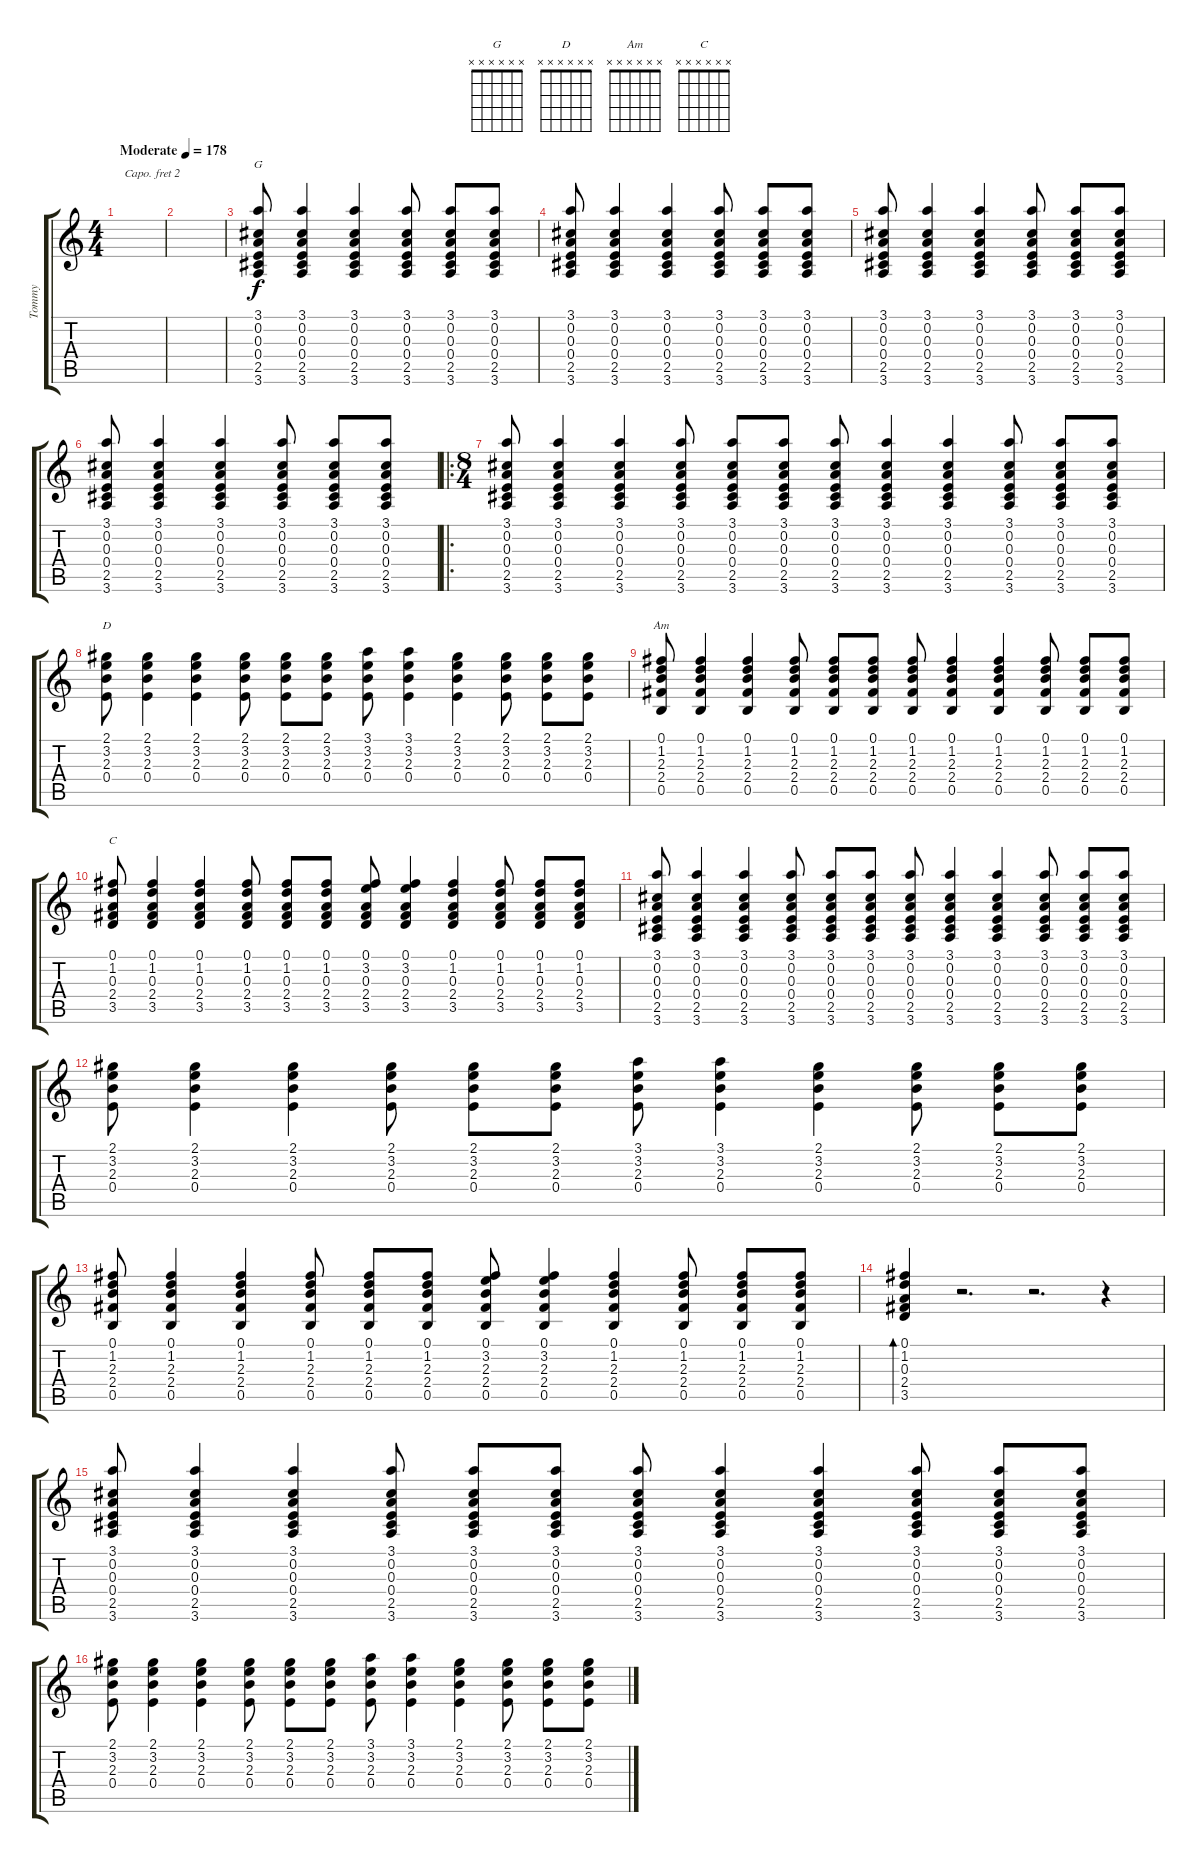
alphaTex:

\track ("Tommy" "Tommy") {instrument acousticguitarsteel}
\staff {score tabs}
\capo 2
\tuning (E4 B3 G3 D3 A2 E2) {hide}
\chord ("G" x x x x x x)
\chord ("D" x x x x x x)
\chord ("Am" x x x x x x)
\chord ("C" x x x x x x)
\ts (4 4)
\tempo (178 "Moderate")
\clef g2
\ks c
|
|
(3.1 0.2 0.3 0.4 2.5 3.6).8{ch "G"} (3.1 0.2 0.3 0.4 2.5 3.6).4 (3.1 0.2 0.3 0.4 2.5 3.6).4 (3.1 0.2 0.3 0.4 2.5 3.6).8 (3.1 0.2 0.3 0.4 2.5 3.6).8 (3.1 0.2 0.3 0.4 2.5 3.6).8 |
(3.1 0.2 0.3 0.4 2.5 3.6).8 (3.1 0.2 0.3 0.4 2.5 3.6).4 (3.1 0.2 0.3 0.4 2.5 3.6).4 (3.1 0.2 0.3 0.4 2.5 3.6).8 (3.1 0.2 0.3 0.4 2.5 3.6).8 (3.1 0.2 0.3 0.4 2.5 3.6).8 |
(3.1 0.2 0.3 0.4 2.5 3.6).8 (3.1 0.2 0.3 0.4 2.5 3.6).4 (3.1 0.2 0.3 0.4 2.5 3.6).4 (3.1 0.2 0.3 0.4 2.5 3.6).8 (3.1 0.2 0.3 0.4 2.5 3.6).8 (3.1 0.2 0.3 0.4 2.5 3.6).8 |
(3.1 0.2 0.3 0.4 2.5 3.6).8 (3.1 0.2 0.3 0.4 2.5 3.6).4 (3.1 0.2 0.3 0.4 2.5 3.6).4 (3.1 0.2 0.3 0.4 2.5 3.6).8 (3.1 0.2 0.3 0.4 2.5 3.6).8 (3.1 0.2 0.3 0.4 2.5 3.6).8 |
\ro
\ts (8 4)
(3.1 0.2 0.3 0.4 2.5 3.6).8 (3.1 0.2 0.3 0.4 2.5 3.6).4 (3.1 0.2 0.3 0.4 2.5 3.6).4 (3.1 0.2 0.3 0.4 2.5 3.6).8 (3.1 0.2 0.3 0.4 2.5 3.6).8 (3.1 0.2 0.3 0.4 2.5 3.6).8 (3.1 0.2 0.3 0.4 2.5 3.6).8 (3.1 0.2 0.3 0.4 2.5 3.6).4 (3.1 0.2 0.3 0.4 2.5 3.6).4 (3.1 0.2 0.3 0.4 2.5 3.6).8 (3.1 0.2 0.3 0.4 2.5 3.6).8 (3.1 0.2 0.3 0.4 2.5 3.6).8 |
(2.1 3.2 2.3 0.4).8{ch "D"} (2.1 3.2 2.3 0.4).4 (2.1 3.2 2.3 0.4).4 (2.1 3.2 2.3 0.4).8 (2.1 3.2 2.3 0.4).8 (2.1 3.2 2.3 0.4).8 (3.1 3.2 2.3 0.4).8 (3.1 3.2 2.3 0.4).4 (2.1 3.2 2.3 0.4).4 (2.1 3.2 2.3 0.4).8 (2.1 3.2 2.3 0.4).8 (2.1 3.2 2.3 0.4).8 |
(0.1 1.2 2.3 2.4 0.5).8{ch "Am"} (0.1 1.2 2.3 2.4 0.5).4 (0.1 1.2 2.3 2.4 0.5).4 (0.1 1.2 2.3 2.4 0.5).8 (0.1 1.2 2.3 2.4 0.5).8 (0.1 1.2 2.3 2.4 0.5).8 (0.1 1.2 2.3 2.4 0.5).8 (0.1 1.2 2.3 2.4 0.5).4 (0.1 1.2 2.3 2.4 0.5).4 (0.1 1.2 2.3 2.4 0.5).8 (0.1 1.2 2.3 2.4 0.5).8 (0.1 1.2 2.3 2.4 0.5).8 |
(0.1 1.2 0.3 2.4 3.5).8{ch "C"} (0.1 1.2 0.3 2.4 3.5).4 (0.1 1.2 0.3 2.4 3.5).4 (0.1 1.2 0.3 2.4 3.5).8 (0.1 1.2 0.3 2.4 3.5).8 (0.1 1.2 0.3 2.4 3.5).8 (0.1 3.2 0.3 2.4 3.5).8 (0.1 3.2 0.3 2.4 3.5).4 (0.1 1.2 0.3 2.4 3.5).4 (0.1 1.2 0.3 2.4 3.5).8 (0.1 1.2 0.3 2.4 3.5).8 (0.1 1.2 0.3 2.4 3.5).8 |
(3.1 0.2 0.3 0.4 2.5 3.6).8 (3.1 0.2 0.3 0.4 2.5 3.6).4 (3.1 0.2 0.3 0.4 2.5 3.6).4 (3.1 0.2 0.3 0.4 2.5 3.6).8 (3.1 0.2 0.3 0.4 2.5 3.6).8 (3.1 0.2 0.3 0.4 2.5 3.6).8 (3.1 0.2 0.3 0.4 2.5 3.6).8 (3.1 0.2 0.3 0.4 2.5 3.6).4 (3.1 0.2 0.3 0.4 2.5 3.6).4 (3.1 0.2 0.3 0.4 2.5 3.6).8 (3.1 0.2 0.3 0.4 2.5 3.6).8 (3.1 0.2 0.3 0.4 2.5 3.6).8 |
(2.1 3.2 2.3 0.4).8 (2.1 3.2 2.3 0.4).4 (2.1 3.2 2.3 0.4).4 (2.1 3.2 2.3 0.4).8 (2.1 3.2 2.3 0.4).8 (2.1 3.2 2.3 0.4).8 (3.1 3.2 2.3 0.4).8 (3.1 3.2 2.3 0.4).4 (2.1 3.2 2.3 0.4).4 (2.1 3.2 2.3 0.4).8 (2.1 3.2 2.3 0.4).8 (2.1 3.2 2.3 0.4).8 |
(0.1 1.2 2.3 2.4 0.5).8 (0.1 1.2 2.3 2.4 0.5).4 (0.1 1.2 2.3 2.4 0.5).4 (0.1 1.2 2.3 2.4 0.5).8 (0.1 1.2 2.3 2.4 0.5).8 (0.1 1.2 2.3 2.4 0.5).8 (0.1 3.2 2.3 2.4 0.5).8 (0.1 3.2 2.3 2.4 0.5).4 (0.1 1.2 2.3 2.4 0.5).4 (0.1 1.2 2.3 2.4 0.5).8 (0.1 1.2 2.3 2.4 0.5).8 (0.1 1.2 2.3 2.4 0.5).8 |
(0.1 1.2 0.3 2.4 3.5).4{bd 240} r.2{d} r.2{d} r.4 |
(3.1 0.2 0.3 0.4 2.5 3.6).8 (3.1 0.2 0.3 0.4 2.5 3.6).4 (3.1 0.2 0.3 0.4 2.5 3.6).4 (3.1 0.2 0.3 0.4 2.5 3.6).8 (3.1 0.2 0.3 0.4 2.5 3.6).8 (3.1 0.2 0.3 0.4 2.5 3.6).8 (3.1 0.2 0.3 0.4 2.5 3.6).8 (3.1 0.2 0.3 0.4 2.5 3.6).4 (3.1 0.2 0.3 0.4 2.5 3.6).4 (3.1 0.2 0.3 0.4 2.5 3.6).8 (3.1 0.2 0.3 0.4 2.5 3.6).8 (3.1 0.2 0.3 0.4 2.5 3.6).8 |
(2.1 3.2 2.3 0.4).8 (2.1 3.2 2.3 0.4).4 (2.1 3.2 2.3 0.4).4 (2.1 3.2 2.3 0.4).8 (2.1 3.2 2.3 0.4).8 (2.1 3.2 2.3 0.4).8 (3.1 3.2 2.3 0.4).8 (3.1 3.2 2.3 0.4).4 (2.1 3.2 2.3 0.4).4 (2.1 3.2 2.3 0.4).8 (2.1 3.2 2.3 0.4).8 (2.1 3.2 2.3 0.4).8
